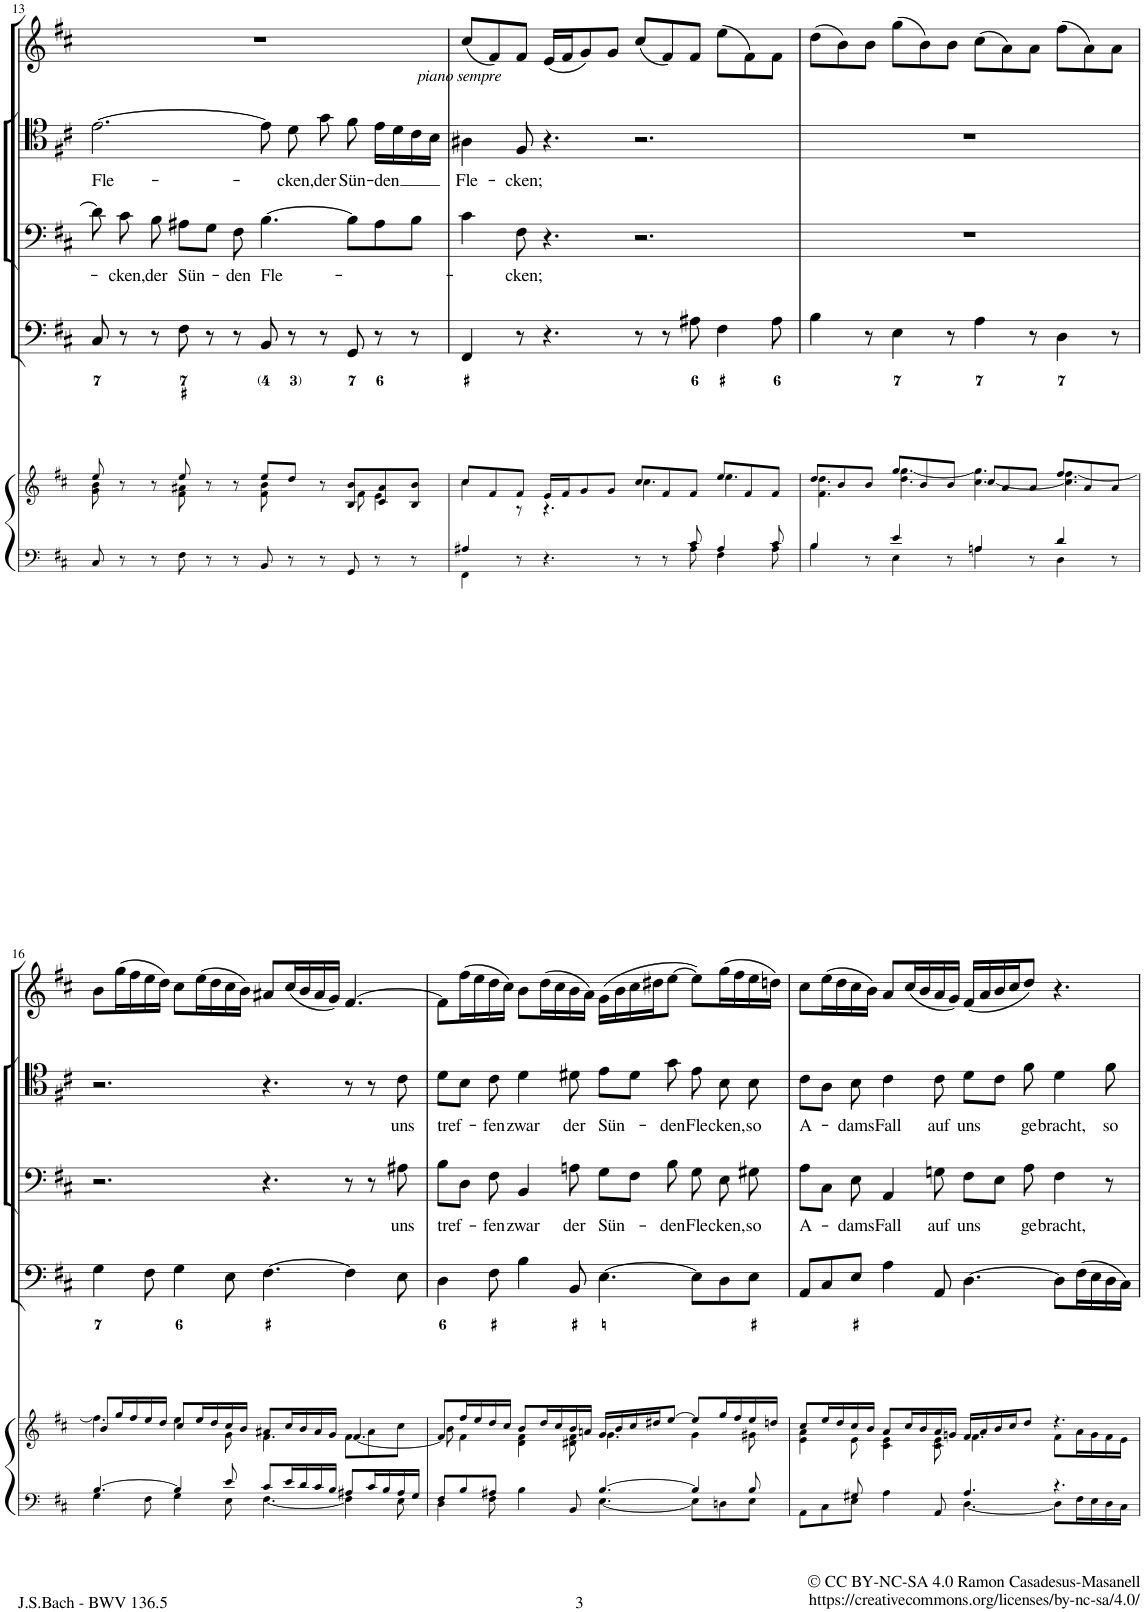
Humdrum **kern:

**kern	**kern	**kern	**kern	**text	**kern	**text	**kern	**dynam
*part5	*part5	*part4	*part3	*part3	*part2	*part2	*part1	*part1
*staff6	*staff5	*staff4	*staff3	*staff3	*staff2	*staff2	*staff1	*staff1
*I"Piano reduction	*	*I"Continuo	*I"Basso	*	*I"Tenore	*	*I"Violino I.II all' unisono	*
*I'Pno	*	*	*	*	*	*	*I'Vln	*
!!LO:PB:g=z
*clefF4	*clefG2	*clefF4	*clefF4	*	*clefC4	*	*clefG2	*
*k[f#c#]	*k[f#c#]	*k[f#c#]	*k[f#c#]	*	*k[f#c#]	*	*k[f#c#]	*
*M12/8	*M12/8	*M12/8	*M12/8	*	*M12/8	*	*M12/8	*
=13	=13	=13	=13	=13	=13	=13	=13	=13
*	*^	*	*	*	*	*	*	*
!	!	!	!	!	!	!	!LO:LY:b	!	!
8C#/	8ee/	8g\ 8b\	8C#/	8d\]	.	[2.e\	Fle-	1.r	.
!	!	!	!	!	!LO:LY:b	!	!	!	!
8r	8r	8ryy	8r	8c#\	-cken,	.	.	.	.
!	!	!	!	!	!LO:LY:b	!	!	!	!
8r	8r	8ryy	8r	8B\	der	.	.	.	.
!	!	!	!	!	!LO:LY:b	!	!	!	!
8F#\	8ee/	8f#\ 8a#X\	8F#\	8A#X\L	Sün-	.	.	.	.
8r	8r	8ryy	8r	8G\J	.	.	.	.	.
!	!	!	!	!	!LO:LY:b	!	!	!	!
8r	8r	8ryy	8r	8F#\	-den	.	.	.	.
!	!	!	!	!	!LO:LY:b	!	!	!	!
8BB/	8ee/L	8f#\ 8b\	8BB/	[4.B\	Fle-	8e\]	.	.	.
!	!	!	!	!	!	!	!LO:LY:b	!	!
8r	8dd/J	8ryy	8r	.	.	8d\	-cken,	.	.
!	!	!	!	!	!	!	!LO:LY:b	!	!
8r	8r	8ryy	8r	.	.	8g\	der	.	.
!	!	!	!	!	!	!	!LO:LY:b	!	!
8GG/	8B/ 8b/L	8f#\	8GG/	8B\L]	.	8f#\	Sün-	.	.
!	!	!	!	!	!	!	!LO:LY:b	!	!
8r	8c#/ 8a#/	4e\	8r	8A#\	.	16e\LL	-den	.	.
.	.	.	.	.	.	16d\	.	.	.
8r	8B/ 8b/J	.	8r	8B\J	.	16c#\	.	.	.
.	.	.	.	.	.	16B\JJ	.	.	.
=14	=14	=14	=14	=14	=14	=14	=14	=14	=14
*^	*	*	*	*	*	*	*	*	*
!	!	!	!	!	!	!	!	!LO:LY:b	!	!LO:DY:b
4A#X/	4FF#\	8cc#/L	4cc#\	4FF#/	4c#\	.	4A#X\	Fle-	(8cc#/L	other-dynamics
.	.	8f#/	.	.	.	.	.	.	8f#/)	.
!	!	!	!	!	!	!LO:LY:b	!	!LO:LY:b	!	!
8r	8ryy	8f#/J	8r	8r	8F#\	-cken;	8F#/	-cken;	8f#/J	.
4.r	4.ryy	16e/LL	4.r	4.r	4.r	.	4.r	.	(16e/LL	.
.	.	16f#/J	.	.	.	.	.	.	16f#/J	.
.	.	8g/	.	.	.	.	.	.	8g/)	.
.	.	8g/J	.	.	.	.	.	.	8g/J	.
8r	8ryy	8cc#/L	4.cc#\	8r	2.r	.	2.r	.	(8cc#/L	.
8r	8ryy	8f#/	.	8r	.	.	.	.	8f#/)	.
8c#/	8A#\	8f#/J	.	8A#X\	.	.	.	.	8f#/J	.
4A#/	4F#\	8ee/L	4.ee\	4F#\	.	.	.	.	(8ee\L	.
.	.	8f#/	.	.	.	.	.	.	8f#\)	.
8c#/	8A#\	8f#/J	.	8A#\	.	.	.	.	8f#\J	.
=15	=15	=15	=15	=15	=15	=15	=15	=15	=15	=15
4B/	4B\	8dd/L	4.f#\ 4.dd\	4B\	1.r	.	1.r	.	(8dd\L	.
.	.	8b/	.	.	.	.	.	.	8b\)	.
8r	8ryy	8b/J	.	8r	.	.	.	.	8b\J	.
4e/	4E\	8gg/L	4.dd\ [4.gg\	4E\	.	.	.	.	(8gg\L	.
.	.	8b/	.	.	.	.	.	.	8b\)	.
8r	8ryy	8b/J	.	8r	.	.	.	.	8b\J	.
4An/	4A\	8cc#/L	[4.cc#\ 4.gg\]	4A\	.	.	.	.	(8cc#\L	.
.	.	8a/	.	.	.	.	.	.	8a\)	.
8r	8ryy	8a/J	.	8r	.	.	.	.	8a\J	.
4d/	4D\	8ff#/L	4.cc#\] [4.ff#\	4D\	.	.	.	.	(8ff#\L	.
.	.	8a/	.	.	.	.	.	.	8a\)	.
8r	8ryy	8a/J	.	8r	.	.	.	.	8a\J	.
!!LO:LB:g=z
=16	=16	=16	=16	=16	=16	=16	=16	=16	=16	=16
[4.B/	4G\	8b/L	4.ff#\]	4G\	2.r	.	2.r	.	8b\L	.
.	.	16gg/L	.	.	.	.	.	.	(16gg\L	.
.	.	16ff#/	.	.	.	.	.	.	16ff#\	.
.	8F#\	16ee/	.	8F#\	.	.	.	.	16ee\	.
.	.	16dd/JJ	.	.	.	.	.	.	16dd\JJ)	.
4B/]	4G\	8cc#/L	4ee\	4G\	.	.	.	.	8cc#\L	.
.	.	16ee/L	.	.	.	.	.	.	(16ee\L	.
.	.	16dd/	.	.	.	.	.	.	16dd\	.
8e/	8E\	16cc#/	8g\	8E\	.	.	.	.	16cc#\	.
.	.	16b/JJ	.	.	.	.	.	.	16b\JJ)	.
8c#/L	[4.F#\	8a#X/L	4.f#\	[4.F#\	4.r	.	4.r	.	8a#X/L	.
16e/L	.	16cc#/L	.	.	.	.	.	.	(16cc#/L	.
16d/	.	16b/	.	.	.	.	.	.	16b/	.
16c#/	.	16a#/	.	.	.	.	.	.	16a#/	.
16B/JJ	.	16g/JJ	.	.	.	.	.	.	16g/JJ)	.
8A#X/L	4F#\]	[<4.f#/	8f#\L	4F#\]	8r	.	8r	.	[4.f#/	.
16c#/L	.	.	8a#\	.	8r	.	8r	.	.	.
16B/	.	.	.	.	.	.	.	.	.	.
!	!	!	!	!	!	!LO:LY:b	!	!LO:LY:b	!	!
16A#/	8E\	.	8cc#\J	8E\	8A#X\	uns	8c#\	uns	.	.
16G/JJ	.	.	.	.	.	.	.	.	.	.
=17	=17	=17	=17	=17	=17	=17	=17	=17	=17	=17
!	!	!	!	!	!	!LO:LY:b	!	!LO:LY:b	!	!
8F#/L	4D\	8f#/L]	8b\	4D\	8B\L	tref-	8d\L	tref-	8f#\L]	.
8B/	.	16ff#/L	4f#\	.	8D\J	.	8B\J	.	(16ff#\L	.
.	.	16ee/	.	.	.	.	.	.	16ee\	.
!	!	!	!	!	!	!LO:LY:b	!	!LO:LY:b	!	!
8A#X/J	8F#\	16dd/	.	8F#\	8F#\	-fen	8c#\	-fen	16dd\	.
.	.	16cc#/JJ	.	.	.	.	.	.	16cc#\JJ)	.
!	!	!	!	!	!	!LO:LY:b	!	!LO:LY:b	!	!
4.ryy	4B\	8b/L	4d\ 4f#\	4B\	4BB/	zwar	4d\	zwar	8b\L	.
.	.	16dd/L	.	.	.	.	.	.	(16dd\L	.
.	.	16cc#/	.	.	.	.	.	.	16cc#\	.
!	!	!	!	!	!	!LO:LY:b	!	!LO:LY:b	!	!
.	8BB/	16b/	8d#X\ 8f#\	8BB/	8An\	der	8d#X\	der	16b\	.
.	.	16an/JJ	.	.	.	.	.	.	16a\JJ)	.
!	!	!	!	!	!	!LO:LY:b	!	!LO:LY:b	!	!
[4.B/	[4.E\	16g/LL	4.g\	[4.E\	8G\L	Sün-	8e\L	Sün-	(16g\LL	.
.	.	16b/	.	.	.	.	.	.	16b\	.
.	.	16cc#/	.	.	8F#\J	.	8d#\J	.	16cc#\	.
.	.	16dd#X/J	.	.	.	.	.	.	16dd#X\J	.
!	!	!	!	!	!	!LO:LY:b	!	!LO:LY:b	!	!
.	.	[8ee/J	.	.	8B\	-den	8g\	-den	[8ee\J	.
!	!	!	!	!	!	!LO:LY:b	!	!LO:LY:b	!	!
4B/]	8E\L]	8ee/L]	4g\	8E\L]	8G\	Fle-	8e\	Fle-	8ee\L])	.
!	!	!	!	!	!	!LO:LY:b	!	!LO:LY:b	!	!
.	8Dn\	16gg/L	.	8D\	8E\	-cken,	8B\	-cken,	(16gg\L	.
.	.	16ff#/	.	.	.	.	.	.	16ff#\	.
!	!	!	!	!	!	!LO:LY:b	!	!LO:LY:b	!	!
8B/	8E\J	16ee/	8g#X\	8E\J	8G#X\	so	8B\	so	16ee\	.
.	.	16ddn/JJ	.	.	.	.	.	.	16ddn\JJ)	.
=18	=18	=18	=18	=18	=18	=18	=18	=18	=18	=18
!	!	!	!	!	!	!LO:LY:b	!	!LO:LY:b	!	!
4ryy	8AA\L	8cc#/L	4e\ 4a\	8AA/L	8A\L	A-	8c#\L	A-	8cc#\L	.
.	8C#\	16ee/L	.	8C#/	8C#\J	.	8A\J	.	(16ee\L	.
.	.	16dd/	.	.	.	.	.	.	16dd\	.
!	!	!	!	!	!	!LO:LY:b	!	!LO:LY:b	!	!
8G#X/	8E\J	16cc#/	8e\	8E/J	8E\	-dams	8B\	-dams	16cc#\	.
.	.	16b/JJ	.	.	.	.	.	.	16b\JJ)	.
!	!	!	!	!	!	!LO:LY:b	!	!LO:LY:b	!	!
4.ryy	4A\	8a/L	4c#\ 4e\	4A\	4AA/	Fall	4c#\	Fall	8a/L	.
.	.	16cc#/L	.	.	.	.	.	.	(16cc#/L	.
.	.	16b/	.	.	.	.	.	.	16b/	.
!	!	!	!	!	!	!LO:LY:b	!	!LO:LY:b	!	!
.	8AA/	16a/	8c#\ 8e\	8AA/	8Gn\	auf	8c#\	auf	16a/	.
.	.	16gn/JJ	.	.	.	.	.	.	16g/JJ)	.
!	!	!	!	!	!	!LO:LY:b	!	!LO:LY:b	!	!
4.A/	[4.D\	16f#/LL	4.f#\	[4.D\	8F#\L	uns	8d\L	uns	(16f#/LL	.
.	.	16a/	.	.	.	.	.	.	16a/	.
.	.	16b/	.	.	8E\J	.	8c#\J	.	16b/	.
.	.	16cc#/J	.	.	.	.	.	.	16cc#/J	.
!	!	!	!	!	!	!LO:LY:b	!	!LO:LY:b	!	!
.	.	8dd/J	.	.	8A\	ge-	8f#\	ge-	8dd/J)	.
!	!	!	!	!	!	!LO:LY:b	!	!LO:LY:b	!	!
4.r	8D\L]	4.r	8f#\L	8D\L]	4F#\	-bracht,	4d\	-bracht,	4.r	.
.	16F#\L	.	16a\L	(16F#\L	.	.	.	.	.	.
.	16E\	.	16g\	16E\	.	.	.	.	.	.
!	!	!	!	!	!	!	!	!LO:LY:b	!	!
.	16D\	.	16f#\	16D\	8r	.	8f#\	so	.	.
.	16C#\JJ	.	16e\JJ	16C#\JJ)	.	.	.	.	.	.
*v	*v	*	*	*	*	*	*	*	*	*
*	*v	*v	*	*	*	*	*	*	*
=	=	=	=	=	=	=	=	=
*-	*-	*-	*-	*-	*-	*-	*-	*-
